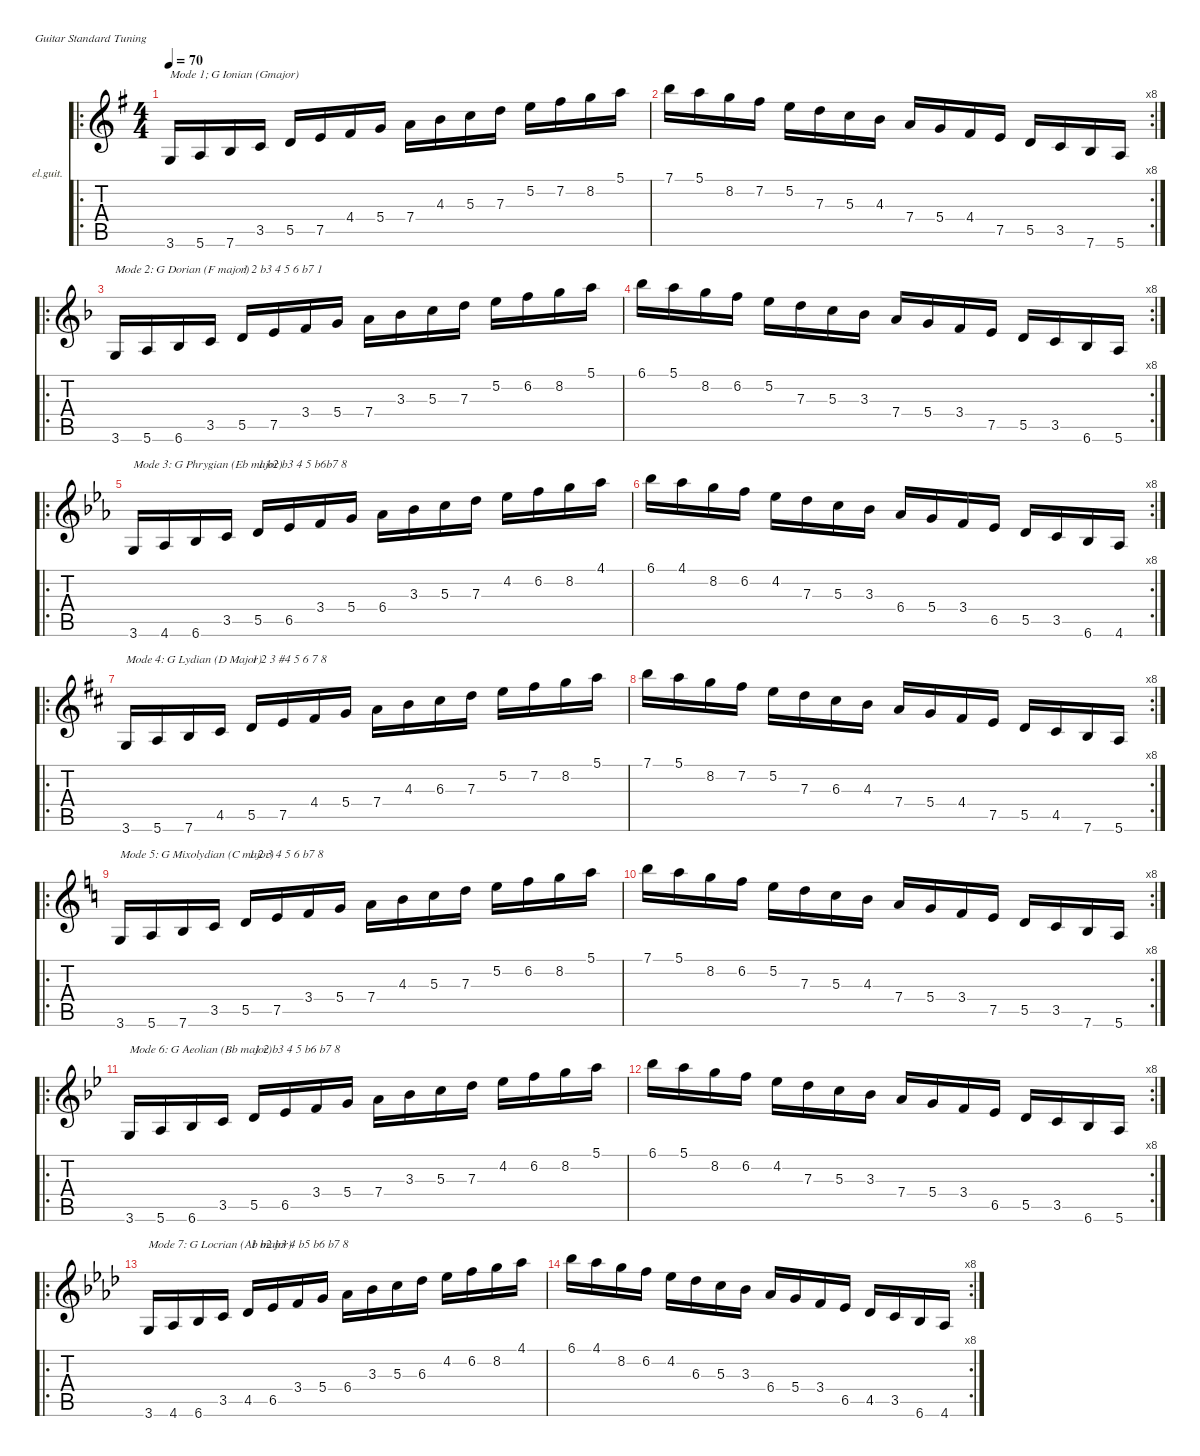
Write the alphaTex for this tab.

\defaultSystemsLayout 4
\hideDynamics
\bracketExtendMode nobrackets
\firstSystemTrackNameOrientation horizontal
\otherSystemsTrackNameOrientation horizontal
\track ("Electric Guitar (Clean)" "el.guit.") {defaultSystemsLayout 1 instrument electricguitarclean}
\staff {score tabs}
\tuning (E4 B3 G3 D3 A2 E2)
\ro
\ts (4 4)
\tempo 70
\clef g2
\ks g
3.6{acc forcenatural}.16{txt "Mode 1; G Ionian (Gmajor)" dy mf instrument electricguitarclean beam Up} 5.6{acc forcenatural}.16{beam Up} 7.6{acc forcenatural}.16{beam Up} 3.5{acc forcenatural}.16{beam Up} 5.5{acc forcenatural}.16{txt "" beam Up} 7.5{acc forcenatural}.16{beam Up} 4.4{acc #}.16{beam Up} 5.4{acc forcenatural}.16{beam Up} 7.4{acc forcenatural}.16{beam Down} 4.3{acc forcenatural}.16{beam Down} 5.3{acc forcenatural}.16{beam Down} 7.3{acc forcenatural}.16{beam Down} 5.2{acc forcenatural}.16{beam Down} 7.2{acc #}.16{beam Down} 8.2{acc forcenatural}.16{beam Down} 5.1{acc forcenatural}.16{beam Down} |
\rc 8
7.1{acc forcenatural}.16{beam Down} 5.1{acc forcenatural}.16{beam Down} 8.2{acc forcenatural}.16{beam Down} 7.2{acc #}.16{beam Down} 5.2{acc forcenatural}.16{beam Down} 7.3{acc forcenatural}.16{beam Down} 5.3{acc forcenatural}.16{beam Down} 4.3{acc forcenatural}.16{beam Down} 7.4{acc forcenatural}.16{beam Up} 5.4{acc forcenatural}.16{beam Up} 4.4{acc #}.16{beam Up} 7.5{acc forcenatural}.16{beam Up} 5.5{acc forcenatural}.16{beam Up} 3.5{acc forcenatural}.16{beam Up} 7.6{acc forcenatural}.16{beam Up} 5.6{acc forcenatural}.16{beam Up} |
\ro
\ks f
3.6{acc forcenatural}.16{txt "Mode 2: G Dorian (F major)" beam Up} 5.6{acc forcenatural}.16{beam Up} 6.6{acc b}.16{beam Up} 3.5{acc forcenatural}.16{beam Up} 5.5{acc forcenatural}.16{txt "1 2 b3 4 5 6 b7 1" beam Up} 7.5{acc forcenatural}.16{beam Up} 3.4{acc forcenatural}.16{beam Up} 5.4{acc forcenatural}.16{beam Up} 7.4{acc forcenatural}.16{beam Down} 3.3{acc b}.16{beam Down} 5.3{acc forcenatural}.16{beam Down} 7.3{acc forcenatural}.16{beam Down} 5.2{acc forcenatural}.16{beam Down} 6.2{acc forcenatural}.16{beam Down} 8.2{acc forcenatural}.16{beam Down} 5.1{acc forcenatural}.16{beam Down} |
\rc 8
6.1{acc b}.16{beam Down} 5.1{acc forcenatural}.16{beam Down} 8.2{acc forcenatural}.16{beam Down} 6.2{acc forcenatural}.16{beam Down} 5.2{acc forcenatural}.16{beam Down} 7.3{acc forcenatural}.16{beam Down} 5.3{acc forcenatural}.16{beam Down} 3.3{acc b}.16{beam Down} 7.4{acc forcenatural}.16{beam Up} 5.4{acc forcenatural}.16{beam Up} 3.4{acc forcenatural}.16{beam Up} 7.5{acc forcenatural}.16{beam Up} 5.5{acc forcenatural}.16{beam Up} 3.5{acc forcenatural}.16{beam Up} 6.6{acc b}.16{beam Up} 5.6{acc forcenatural}.16{beam Up} |
\ro
\ks eb
3.6{acc forcenatural}.16{txt "Mode 3: G Phrygian (Eb major)" beam Up} 4.6{acc b}.16{beam Up} 6.6{acc b}.16{beam Up} 3.5{acc forcenatural}.16{beam Up} 5.5{acc forcenatural}.16{txt "1 b2 b3 4 5 b6b7 8" beam Up} 6.5{acc b}.16{beam Up} 3.4{acc forcenatural}.16{beam Up} 5.4{acc forcenatural}.16{beam Up} 6.4{acc b}.16{beam Down} 3.3{acc b}.16{beam Down} 5.3{acc forcenatural}.16{beam Down} 7.3{acc forcenatural}.16{beam Down} 4.2{acc b}.16{beam Down} 6.2{acc forcenatural}.16{beam Down} 8.2{acc forcenatural}.16{beam Down} 4.1{acc b}.16{beam Down} |
\rc 8
6.1{acc b}.16{beam Down} 4.1{acc b}.16{beam Down} 8.2{acc forcenatural}.16{beam Down} 6.2{acc forcenatural}.16{beam Down} 4.2{acc b}.16{beam Down} 7.3{acc forcenatural}.16{beam Down} 5.3{acc forcenatural}.16{beam Down} 3.3{acc b}.16{beam Down} 6.4{acc b}.16{beam Up} 5.4{acc forcenatural}.16{beam Up} 3.4{acc forcenatural}.16{beam Up} 6.5{acc b}.16{beam Up} 5.5{acc forcenatural}.16{beam Up} 3.5{acc forcenatural}.16{beam Up} 6.6{acc b}.16{beam Up} 4.6{acc b}.16{beam Up} |
\ro
\ks d
3.6{acc forcenatural}.16{txt "Mode 4: G Lydian (D Major)" beam Up} 5.6{acc forcenatural}.16{beam Up} 7.6{acc forcenatural}.16{beam Up} 4.5{acc #}.16{beam Up} 5.5{acc forcenatural}.16{txt "1 2 3 #4 5 6 7 8" beam Up} 7.5{acc forcenatural}.16{beam Up} 4.4{acc #}.16{beam Up} 5.4{acc forcenatural}.16{beam Up} 7.4{acc forcenatural}.16{beam Down} 4.3{acc forcenatural}.16{beam Down} 6.3{acc #}.16{beam Down} 7.3{acc forcenatural}.16{beam Down} 5.2{acc forcenatural}.16{beam Down} 7.2{acc #}.16{beam Down} 8.2{acc forcenatural}.16{beam Down} 5.1{acc forcenatural}.16{beam Down} |
\rc 8
7.1{acc forcenatural}.16{beam Down} 5.1{acc forcenatural}.16{beam Down} 8.2{acc forcenatural}.16{beam Down} 7.2{acc #}.16{beam Down} 5.2{acc forcenatural}.16{beam Down} 7.3{acc forcenatural}.16{beam Down} 6.3{acc #}.16{beam Down} 4.3{acc forcenatural}.16{beam Down} 7.4{acc forcenatural}.16{beam Up} 5.4{acc forcenatural}.16{beam Up} 4.4{acc #}.16{beam Up} 7.5{acc forcenatural}.16{beam Up} 5.5{acc forcenatural}.16{beam Up} 4.5{acc #}.16{beam Up} 7.6{acc forcenatural}.16{beam Up} 5.6{acc forcenatural}.16{beam Up} |
\ro
\ks c
3.6.16{txt "Mode 5: G Mixolydian (C major)" beam Up} 5.6.16{beam Up} 7.6.16{beam Up} 3.5.16{beam Up} 5.5.16{txt " 1 2 3 4 5 6 b7 8" beam Up} 7.5.16{beam Up} 3.4.16{beam Up} 5.4.16{beam Up} 7.4.16{beam Down} 4.3.16{beam Down} 5.3.16{beam Down} 7.3.16{beam Down} 5.2.16{beam Down} 6.2.16{beam Down} 8.2.16{beam Down} 5.1.16{beam Down} |
\rc 8
7.1.16{beam Down} 5.1.16{beam Down} 8.2.16{beam Down} 6.2.16{beam Down} 5.2.16{beam Down} 7.3.16{beam Down} 5.3.16{beam Down} 4.3.16{beam Down} 7.4.16{beam Up} 5.4.16{beam Up} 3.4.16{beam Up} 7.5.16{beam Up} 5.5.16{beam Up} 3.5.16{beam Up} 7.6.16{beam Up} 5.6.16{beam Up} |
\ro
\ks bb
3.6{acc forcenatural}.16{txt "Mode 6: G Aeolian (Bb major)" beam Up} 5.6{acc forcenatural}.16{beam Up} 6.6{acc b}.16{beam Up} 3.5{acc forcenatural}.16{beam Up} 5.5{acc forcenatural}.16{txt "1 2 b3 4 5 b6 b7 8" beam Up} 6.5{acc b}.16{beam Up} 3.4{acc forcenatural}.16{beam Up} 5.4{acc forcenatural}.16{beam Up} 7.4{acc forcenatural}.16{beam Down} 3.3{acc b}.16{beam Down} 5.3{acc forcenatural}.16{beam Down} 7.3{acc forcenatural}.16{beam Down} 4.2{acc b}.16{beam Down} 6.2{acc forcenatural}.16{beam Down} 8.2{acc forcenatural}.16{beam Down} 5.1{acc forcenatural}.16{beam Down} |
\rc 8
6.1{acc b}.16{beam Down} 5.1{acc forcenatural}.16{beam Down} 8.2{acc forcenatural}.16{beam Down} 6.2{acc forcenatural}.16{beam Down} 4.2{acc b}.16{beam Down} 7.3{acc forcenatural}.16{beam Down} 5.3{acc forcenatural}.16{beam Down} 3.3{acc b}.16{beam Down} 7.4{acc forcenatural}.16{beam Up} 5.4{acc forcenatural}.16{beam Up} 3.4{acc forcenatural}.16{beam Up} 6.5{acc b}.16{beam Up} 5.5{acc forcenatural}.16{beam Up} 3.5{acc forcenatural}.16{beam Up} 6.6{acc b}.16{beam Up} 5.6{acc forcenatural}.16{beam Up} |
\ro
\ks ab
3.6{acc forcenatural}.16{txt "Mode 7: G Locrian (Ab major)" beam Up} 4.6{acc b}.16{beam Up} 6.6{acc b}.16{beam Up} 3.5{acc forcenatural}.16{beam Up} 4.5{acc b}.16{txt " 1 b2 b3 4 b5 b6 b7 8" beam Up} 6.5{acc b}.16{beam Up} 3.4{acc forcenatural}.16{beam Up} 5.4{acc forcenatural}.16{beam Up} 6.4{acc b}.16{beam Down} 3.3{acc b}.16{beam Down} 5.3{acc forcenatural}.16{beam Down} 6.3{acc b}.16{beam Down} 4.2{acc b}.16{beam Down} 6.2{acc forcenatural}.16{beam Down} 8.2{acc forcenatural}.16{beam Down} 4.1{acc b}.16{beam Down} |
\rc 8
6.1{acc b}.16{beam Down} 4.1{acc b}.16{beam Down} 8.2{acc forcenatural}.16{beam Down} 6.2{acc forcenatural}.16{beam Down} 4.2{acc b}.16{beam Down} 6.3{acc b}.16{beam Down} 5.3{acc forcenatural}.16{beam Down} 3.3{acc b}.16{beam Down} 6.4{acc b}.16{beam Up} 5.4{acc forcenatural}.16{beam Up} 3.4{acc forcenatural}.16{beam Up} 6.5{acc b}.16{beam Up} 4.5{acc b}.16{beam Up} 3.5{acc forcenatural}.16{beam Up} 6.6{acc b}.16{beam Up} 4.6{acc b}.16{beam Up}
